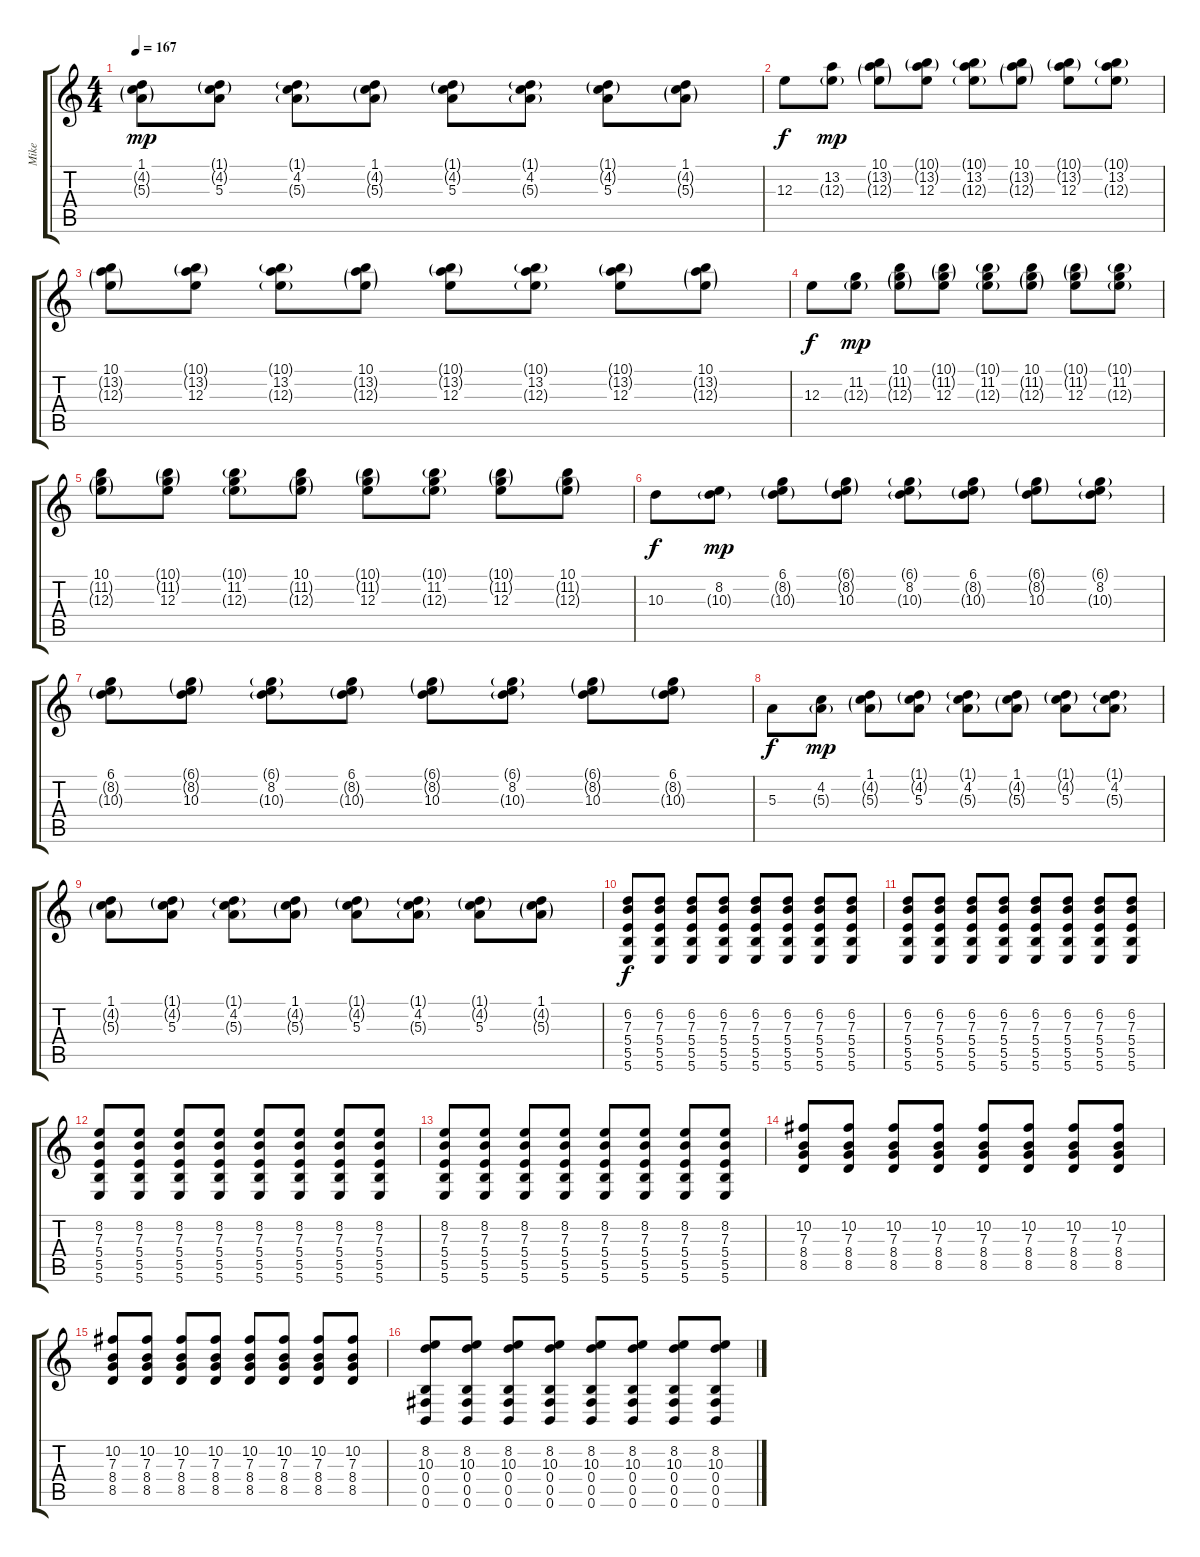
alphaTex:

\track ("Mike" "Mike") {instrument distortionguitar}
\staff {score tabs}
\tuning (Db4 Ab3 E3 B2 Gb2 B1) {hide}
\ts (4 4)
\tempo 167
\clef g2
\ks c
(1.1 4.2{g} 5.3{g}).8{dy mp} (1.1{g} 4.2{g} 5.3).8 (1.1{g} 4.2 5.3{g}).8 (1.1 4.2{g} 5.3{g}).8 (1.1{g} 4.2{g} 5.3).8 (1.1{g} 4.2 5.3{g}).8 (1.1{g} 4.2{g} 5.3).8 (1.1 4.2{g} 5.3{g}).8 |
12.3.8{dy f} (13.2 12.3{g}).8{dy mp} (10.1 13.2{g} 12.3{g}).8 (10.1{g} 13.2{g} 12.3).8 (10.1{g} 13.2 12.3{g}).8 (10.1 13.2{g} 12.3{g}).8 (10.1{g} 13.2{g} 12.3).8 (10.1{g} 13.2 12.3{g}).8 |
(10.1 13.2{g} 12.3{g}).8 (10.1{g} 13.2{g} 12.3).8 (10.1{g} 13.2 12.3{g}).8 (10.1 13.2{g} 12.3{g}).8 (10.1{g} 13.2{g} 12.3).8 (10.1{g} 13.2 12.3{g}).8 (10.1{g} 13.2{g} 12.3).8 (10.1 13.2{g} 12.3{g}).8 |
12.3.8{dy f} (11.2 12.3{g}).8{dy mp} (10.1 11.2{g} 12.3{g}).8 (10.1{g} 11.2{g} 12.3).8 (10.1{g} 11.2 12.3{g}).8 (10.1 11.2{g} 12.3{g}).8 (10.1{g} 11.2{g} 12.3).8 (10.1{g} 11.2 12.3{g}).8 |
(10.1 11.2{g} 12.3{g}).8 (10.1{g} 11.2{g} 12.3).8 (10.1{g} 11.2 12.3{g}).8 (10.1 11.2{g} 12.3{g}).8 (10.1{g} 11.2{g} 12.3).8 (10.1{g} 11.2 12.3{g}).8 (10.1{g} 11.2{g} 12.3).8 (10.1 11.2{g} 12.3{g}).8 |
10.3.8{dy f} (8.2 10.3{g}).8{dy mp} (6.1 8.2{g} 10.3{g}).8 (6.1{g} 8.2{g} 10.3).8 (6.1{g} 8.2 10.3{g}).8 (6.1 8.2{g} 10.3{g}).8 (6.1{g} 8.2{g} 10.3).8 (6.1{g} 8.2 10.3{g}).8 |
(6.1 8.2{g} 10.3{g}).8 (6.1{g} 8.2{g} 10.3).8 (6.1{g} 8.2 10.3{g}).8 (6.1 8.2{g} 10.3{g}).8 (6.1{g} 8.2{g} 10.3).8 (6.1{g} 8.2 10.3{g}).8 (6.1{g} 8.2{g} 10.3).8 (6.1 8.2{g} 10.3{g}).8 |
5.3.8{dy f} (4.2 5.3{g}).8{dy mp} (1.1 4.2{g} 5.3{g}).8 (1.1{g} 4.2{g} 5.3).8 (1.1{g} 4.2 5.3{g}).8 (1.1 4.2{g} 5.3{g}).8 (1.1{g} 4.2{g} 5.3).8 (1.1{g} 4.2 5.3{g}).8 |
(1.1 4.2{g} 5.3{g}).8 (1.1{g} 4.2{g} 5.3).8 (1.1{g} 4.2 5.3{g}).8 (1.1 4.2{g} 5.3{g}).8 (1.1{g} 4.2{g} 5.3).8 (1.1{g} 4.2 5.3{g}).8 (1.1{g} 4.2{g} 5.3).8 (1.1 4.2{g} 5.3{g}).8 |
(6.2 7.3 5.4 5.5 5.6).8{dy f instrument distortionguitar} (6.2 7.3 5.4 5.5 5.6).8 (6.2 7.3 5.4 5.5 5.6).8 (6.2 7.3 5.4 5.5 5.6).8 (6.2 7.3 5.4 5.5 5.6).8 (6.2 7.3 5.4 5.5 5.6).8 (6.2 7.3 5.4 5.5 5.6).8 (6.2 7.3 5.4 5.5 5.6).8 |
(6.2 7.3 5.4 5.5 5.6).8 (6.2 7.3 5.4 5.5 5.6).8 (6.2 7.3 5.4 5.5 5.6).8 (6.2 7.3 5.4 5.5 5.6).8 (6.2 7.3 5.4 5.5 5.6).8 (6.2 7.3 5.4 5.5 5.6).8 (6.2 7.3 5.4 5.5 5.6).8 (6.2 7.3 5.4 5.5 5.6).8 |
(8.2 7.3 5.4 5.5 5.6).8 (8.2 7.3 5.4 5.5 5.6).8 (8.2 7.3 5.4 5.5 5.6).8 (8.2 7.3 5.4 5.5 5.6).8 (8.2 7.3 5.4 5.5 5.6).8 (8.2 7.3 5.4 5.5 5.6).8 (8.2 7.3 5.4 5.5 5.6).8 (8.2 7.3 5.4 5.5 5.6).8 |
(8.2 7.3 5.4 5.5 5.6).8 (8.2 7.3 5.4 5.5 5.6).8 (8.2 7.3 5.4 5.5 5.6).8 (8.2 7.3 5.4 5.5 5.6).8 (8.2 7.3 5.4 5.5 5.6).8 (8.2 7.3 5.4 5.5 5.6).8 (8.2 7.3 5.4 5.5 5.6).8 (8.2 7.3 5.4 5.5 5.6).8 |
(10.2 7.3 8.4 8.5).8 (10.2 7.3 8.4 8.5).8 (10.2 7.3 8.4 8.5).8 (10.2 7.3 8.4 8.5).8 (10.2 7.3 8.4 8.5).8 (10.2 7.3 8.4 8.5).8 (10.2 7.3 8.4 8.5).8 (10.2 7.3 8.4 8.5).8 |
(10.2 7.3 8.4 8.5).8 (10.2 7.3 8.4 8.5).8 (10.2 7.3 8.4 8.5).8 (10.2 7.3 8.4 8.5).8 (10.2 7.3 8.4 8.5).8 (10.2 7.3 8.4 8.5).8 (10.2 7.3 8.4 8.5).8 (10.2 7.3 8.4 8.5).8 |
(8.2 10.3 0.4 0.5 0.6).8 (8.2 10.3 0.4 0.5 0.6).8 (8.2 10.3 0.4 0.5 0.6).8 (8.2 10.3 0.4 0.5 0.6).8 (8.2 10.3 0.4 0.5 0.6).8 (8.2 10.3 0.4 0.5 0.6).8 (8.2 10.3 0.4 0.5 0.6).8 (8.2 10.3 0.4 0.5 0.6).8
